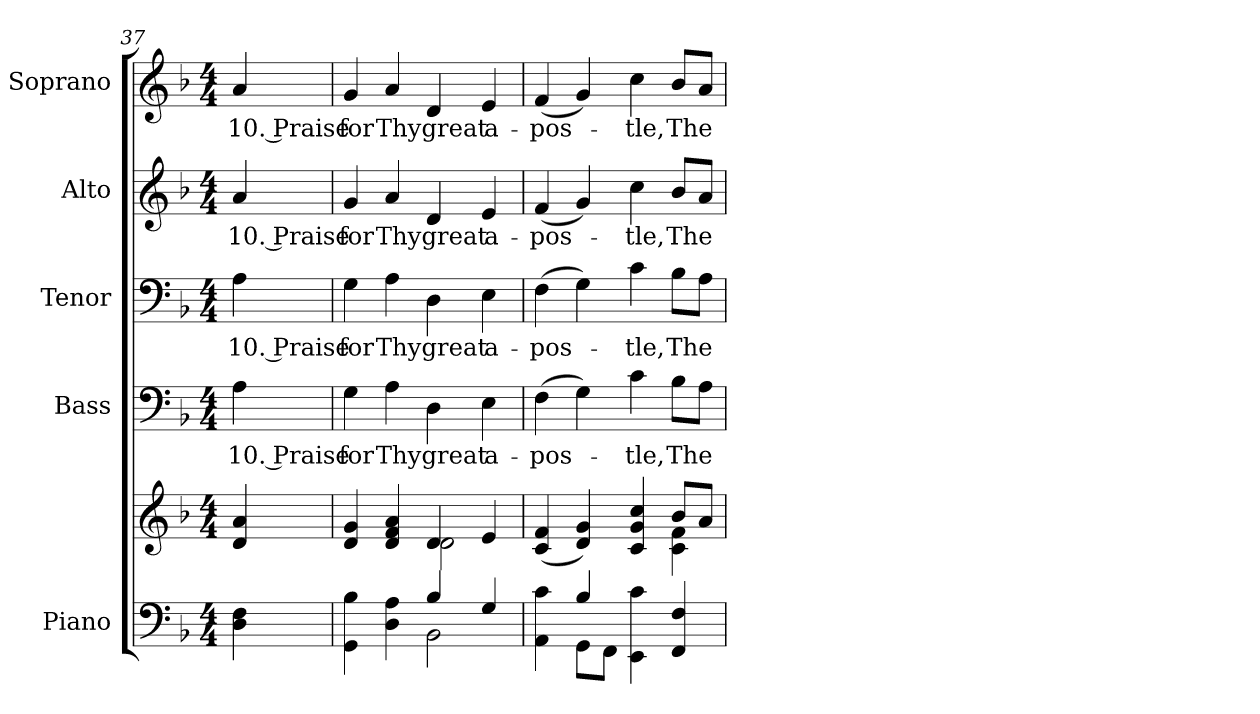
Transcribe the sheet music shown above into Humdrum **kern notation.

**kern	**kern	**kern	**text	**kern	**text	**kern	**text	**kern	**text
*part5	*part5	*part4	*part4	*part3	*part3	*part2	*part2	*part1	*part1
*staff6	*staff5	*staff4	*staff4	*staff3	*staff3	*staff2	*staff2	*staff1	*staff1
*I"Piano	*	*I"Bass	*	*I"Tenor	*	*I"Alto	*	*I"Soprano	*
*I'Pno.	*	*I'B.	*	*I'T.	*	*I'A.	*	*I'S.	*
*clefF4	*clefG2	*clefF4	*	*clefF4	*	*clefG2	*	*clefG2	*
*k[b-]	*k[b-]	*k[b-]	*	*k[b-]	*	*k[b-]	*	*k[b-]	*
*F:	*F:	*F:	*	*F:	*	*F:	*	*F:	*
*M4/4	*M4/4	*M4/4	*	*M4/4	*	*M4/4	*	*M4/4	*
=37	=37	=37	=37	=37	=37	=37	=37	=37	=37
!	!	!	!LO:LY:b:color=#000000	!	!	!	!	!	!
!	!	!	!	!	!LO:LY:b:color=#000000	!	!	!	!
!	!	!	!	!	!	!	!LO:LY:b:color=#000000	!	!
!	!	!	!	!	!	!	!	!	!LO:LY:b:color=#000000
4Di\ 4Fi	4di/ 4ai	4Ai\	10. Praise	4Ai\	10. Praise	4ai/	10. Praise	4ai/	10. Praise
!!LO:PB:g=z
=38	=38	=38	=38	=38	=38	=38	=38	=38	=38
*^	*^	*	*	*	*	*	*	*	*
!	!	!	!	!	!LO:LY:b:color=#000000	!	!	!	!	!	!
!	!	!	!	!	!	!	!LO:LY:b:color=#000000	!	!	!	!
!	!	!	!	!	!	!	!	!	!LO:LY:b:color=#000000	!	!
!	!	!	!	!	!	!	!	!	!	!	!LO:LY:b:color=#000000
4GGi\ 4B-i	2ryy	4di/ 4gi	2ryy	4Gi\	for	4Gi\	for	4gi/	for	4gi/	for
!	!	!	!	!	!LO:LY:b:color=#000000	!	!	!	!	!	!
!	!	!	!	!	!	!	!LO:LY:b:color=#000000	!	!	!	!
!	!	!	!	!	!	!	!	!	!LO:LY:b:color=#000000	!	!
!	!	!	!	!	!	!	!	!	!	!	!LO:LY:b:color=#000000
4Di\ 4Ai	.	4di/ 4fi 4ai	.	4Ai\	Thy	4Ai\	Thy	4ai/	Thy	4ai/	Thy
!	!	!	!	!	!LO:LY:b:color=#000000	!	!	!	!	!	!
!	!	!	!	!	!	!	!LO:LY:b:color=#000000	!	!	!	!
!	!	!	!	!	!	!	!	!	!LO:LY:b:color=#000000	!	!
!	!	!	!	!	!	!	!	!	!	!	!LO:LY:b:color=#000000
4B-i/	2BB-i\	4di/	2di\	4Di\	great	4Di\	great	4di/	great	4di/	great
!	!	!	!	!	!LO:LY:b:color=#000000	!	!	!	!	!	!
!	!	!	!	!	!	!	!LO:LY:b:color=#000000	!	!	!	!
!	!	!	!	!	!	!	!	!	!LO:LY:b:color=#000000	!	!
!	!	!	!	!	!	!	!	!	!	!	!LO:LY:b:color=#000000
4Gi/	.	4ei/	.	4Ei\	a-	4Ei\	a-	4ei/	a-	4ei/	a-
=39	=39	=39	=39	=39	=39	=39	=39	=39	=39	=39	=39
!	!	!	!	!	!LO:LY:b:color=#000000	!	!	!	!	!	!
!	!	!	!	!	!	!	!LO:LY:b:color=#000000	!	!	!	!
!	!	!	!	!	!	!	!	!	!LO:LY:b:color=#000000	!	!
!	!	!	!	!	!	!	!	!	!	!	!LO:LY:b:color=#000000
4AAi\ 4ci	4ryy	(4ci/ 4fi	2ryy	(4Fi\	-pos-	(4Fi\	-pos-	(4fi/	-pos-	(4fi/	-pos-
4B-i/	8GGi\L	4di/ 4gi)	.	4Gi\)	.	4Gi\)	.	4gi/)	.	4gi/)	.
.	8FFi\J	.	.	.	.	.	.	.	.	.	.
!	!	!	!	!	!LO:LY:b:color=#000000	!	!	!	!	!	!
!	!	!	!	!	!	!	!LO:LY:b:color=#000000	!	!	!	!
!	!	!	!	!	!	!	!	!	!LO:LY:b:color=#000000	!	!
!	!	!	!	!	!	!	!	!	!	!	!LO:LY:b:color=#000000
4EEi\ 4ci	2ryy	4ci/ 4gi 4cci	4ryy	4ci\	-tle,	4ci\	-tle,	4cci\	-tle,	4cci\	-tle,
!	!	!	!	!	!LO:LY:b:color=#000000	!	!	!	!	!	!
!	!	!	!	!	!	!	!LO:LY:b:color=#000000	!	!	!	!
!	!	!	!	!	!	!	!	!	!LO:LY:b:color=#000000	!	!
!	!	!	!	!	!	!	!	!	!	!	!LO:LY:b:color=#000000
4FFi/ 4Fi	.	8b-i/L	4ci\ 4fi	8B-i\L	The	8B-i\L	The	8b-i/L	The	8b-i/L	The
.	.	8ai/J	.	8Ai\J	.	8Ai\J	.	8ai/J	.	8ai/J	.
*v	*v	*	*	*	*	*	*	*	*	*	*
*	*v	*v	*	*	*	*	*	*	*	*
=	=	=	=	=	=	=	=	=	=
*-	*-	*-	*-	*-	*-	*-	*-	*-	*-
